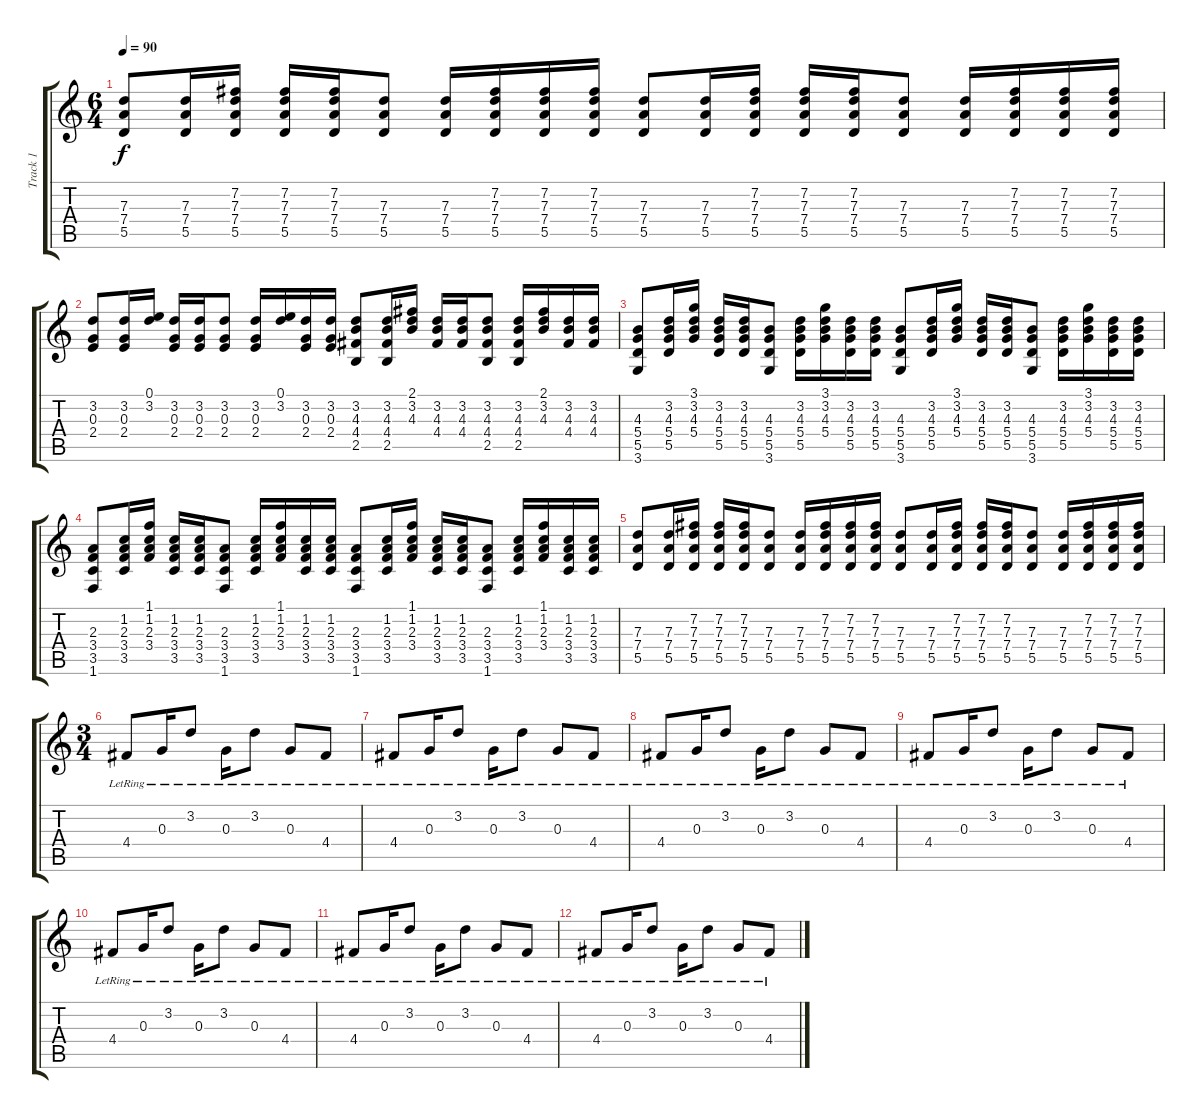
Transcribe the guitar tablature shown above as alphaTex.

\track ("Track 1" "Track 1") {instrument acousticguitarnylon}
\staff {score tabs}
\tuning (E4 B3 G3 D3 A2 E2) {hide}
\ts (6 4)
\tempo 90
\clef g2
\ks c
(7.3 7.4 5.5).8{dy f} (7.3 7.4 5.5).16 (7.2 7.3 7.4 5.5).16 (7.2 7.3 7.4 5.5).16 (7.2 7.3 7.4 5.5).16 (7.3 7.4 5.5).8 (7.3 7.4 5.5).16 (7.2 7.3 7.4 5.5).16 (7.2 7.3 7.4 5.5).16 (7.2 7.3 7.4 5.5).16 (7.3 7.4 5.5).8 (7.3 7.4 5.5).16 (7.2 7.3 7.4 5.5).16 (7.2 7.3 7.4 5.5).16 (7.2 7.3 7.4 5.5).16 (7.3 7.4 5.5).8 (7.3 7.4 5.5).16 (7.2 7.3 7.4 5.5).16 (7.2 7.3 7.4 5.5).16 (7.2 7.3 7.4 5.5).16 |
(3.2 0.3 2.4).8 (3.2 0.3 2.4).16 (0.1 3.2).16 (3.2 0.3 2.4).16 (3.2 0.3 2.4).16 (3.2 0.3 2.4).8 (3.2 0.3 2.4).16 (0.1 3.2).16 (3.2 0.3 2.4).16 (3.2 0.3 2.4).16 (3.2 4.3 4.4 2.5).8 (3.2 4.3 4.4 2.5).16 (2.1 3.2 4.3).16 (3.2 4.3 4.4).16 (3.2 4.3 4.4).16 (3.2 4.3 4.4 2.5).8 (3.2 4.3 4.4 2.5).16 (2.1 3.2 4.3).16 (3.2 4.3 4.4).16 (3.2 4.3 4.4).16 |
(4.3 5.4 5.5 3.6).8 (3.2 4.3 5.4 5.5).16 (3.1 3.2 4.3 5.4).16 (3.2 4.3 5.4 5.5).16 (3.2 4.3 5.4 5.5).16 (4.3 5.4 5.5 3.6).8 (3.2 4.3 5.4 5.5).16 (3.1 3.2 4.3 5.4).16 (3.2 4.3 5.4 5.5).16 (3.2 4.3 5.4 5.5).16 (4.3 5.4 5.5 3.6).8 (3.2 4.3 5.4 5.5).16 (3.1 3.2 4.3 5.4).16 (3.2 4.3 5.4 5.5).16 (3.2 4.3 5.4 5.5).16 (4.3 5.4 5.5 3.6).8 (3.2 4.3 5.4 5.5).16 (3.1 3.2 4.3 5.4).16 (3.2 4.3 5.4 5.5).16 (3.2 4.3 5.4 5.5).16 |
(2.3 3.4 3.5 1.6).8 (1.2 2.3 3.4 3.5).16 (1.1 1.2 2.3 3.4).16 (1.2 2.3 3.4 3.5).16 (1.2 2.3 3.4 3.5).16 (2.3 3.4 3.5 1.6).8 (1.2 2.3 3.4 3.5).16 (1.1 1.2 2.3 3.4).16 (1.2 2.3 3.4 3.5).16 (1.2 2.3 3.4 3.5).16 (2.3 3.4 3.5 1.6).8 (1.2 2.3 3.4 3.5).16 (1.1 1.2 2.3 3.4).16 (1.2 2.3 3.4 3.5).16 (1.2 2.3 3.4 3.5).16 (2.3 3.4 3.5 1.6).8 (1.2 2.3 3.4 3.5).16 (1.1 1.2 2.3 3.4).16 (1.2 2.3 3.4 3.5).16 (1.2 2.3 3.4 3.5).16 |
(7.3 7.4 5.5).8 (7.3 7.4 5.5).16 (7.2 7.3 7.4 5.5).16 (7.2 7.3 7.4 5.5).16 (7.2 7.3 7.4 5.5).16 (7.3 7.4 5.5).8 (7.3 7.4 5.5).16 (7.2 7.3 7.4 5.5).16 (7.2 7.3 7.4 5.5).16 (7.2 7.3 7.4 5.5).16 (7.3 7.4 5.5).8 (7.3 7.4 5.5).16 (7.2 7.3 7.4 5.5).16 (7.2 7.3 7.4 5.5).16 (7.2 7.3 7.4 5.5).16 (7.3 7.4 5.5).8 (7.3 7.4 5.5).16 (7.2 7.3 7.4 5.5).16 (7.2 7.3 7.4 5.5).16 (7.2 7.3 7.4 5.5).16 |
\ts (3 4)
4.4{lr}.8 0.3{lr}.16 3.2{lr}.8 0.3{lr}.16 3.2{lr}.8 0.3{lr}.8 4.4{lr}.8 |
4.4{lr}.8 0.3{lr}.16 3.2{lr}.8 0.3{lr}.16 3.2{lr}.8 0.3{lr}.8 4.4{lr}.8 |
4.4{lr}.8 0.3{lr}.16 3.2{lr}.8 0.3{lr}.16 3.2{lr}.8 0.3{lr}.8 4.4{lr}.8 |
4.4{lr}.8 0.3{lr}.16 3.2{lr}.8 0.3{lr}.16 3.2{lr}.8 0.3{lr}.8 4.4{lr}.8 |
4.4{lr}.8 0.3{lr}.16 3.2{lr}.8 0.3{lr}.16 3.2{lr}.8 0.3{lr}.8 4.4{lr}.8 |
4.4{lr}.8 0.3{lr}.16 3.2{lr}.8 0.3{lr}.16 3.2{lr}.8 0.3{lr}.8 4.4{lr}.8 |
4.4{lr}.8 0.3{lr}.16 3.2{lr}.8 0.3{lr}.16 3.2{lr}.8 0.3{lr}.8 4.4{lr}.8
